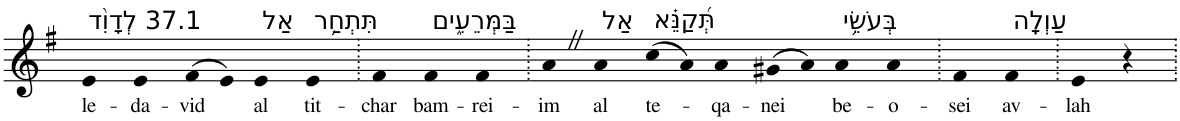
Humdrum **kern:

**kern	**text
*part1	*part1
*staff1	*staff1
*I"Piano	*
*I'Pno	*
*clefG2	*
*k[f#]	*
*G:	*
=1	=1
!LO:TX:a:t=37.1 לְדָוִ֨ד	!
!	!LO:LY:b
4e	le-
!	!LO:LY:b
4e	-da-
!	!LO:LY:b
(>8f#	-vid
8e)	.
!LO:TX:a:t=אַל	!
!	!LO:LY:b
4e	al
!LO:TX:a:t=תִּתְחַ֥ר	!
!	!LO:LY:b
4e	tit-
=2.	=2.
!	!LO:LY:b
4f#	-char
!LO:TX:a:t=בַּמְּרֵעִ֑ים	!
!	!LO:LY:b
4f#	bam-
!	!LO:LY:b
4f#	-rei-
=3.	=3.
!	!LO:LY:b
4aZ	-im
!LO:TX:a:t=אַל	!
!	!LO:LY:b
4a	al
!LO:TX:a:t=תְּ֝קַנֵּ֗א	!
!	!LO:LY:b
(>8cc	te-
8a)	.
!	!LO:LY:b
4a	-qa-
!	!LO:LY:b
(>8g#X	-nei
8a)	.
!LO:TX:a:t=בְּעֹשֵׂ֥י	!
!	!LO:LY:b
4a	be-
!	!LO:LY:b
4a	-o-
=4.	=4.
!	!LO:LY:b
4f#	-sei
!LO:TX:a:t=עַוְלָֽה	!
!	!LO:LY:b
4f#	av-
=5.	=5.
!	!LO:LY:b
4e	-lah
4r	.
=.	=.
*-	*-
